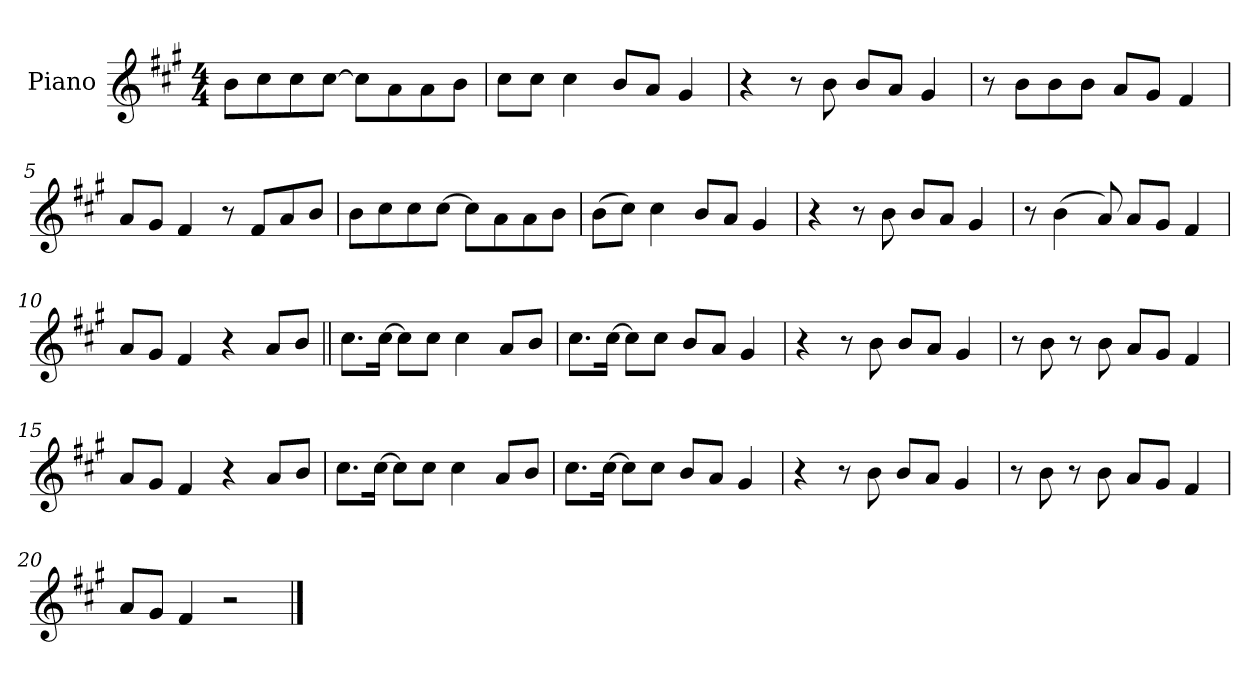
**kern
*part1
*staff1
*I"Piano
*I'Pno.
*clefG2
*k[f#c#g#]
*M4/4
*MM146
=1
8bL
8cc#
8cc#
[8cc#J
8cc#L]
8a
8a
8bJ
=2
8cc#L
8cc#J
4cc#
8bL
8aJ
4g#
=3
4r
8r
8b
8bL
8aJ
4g#
=4
8r
8bL
8b
8bJ
8aL
8g#J
4f#
=5
8aL
8g#J
4f#
8r
8f#L
8a
8bJ
=6
8bL
8cc#
8cc#
[8cc#J
8cc#L]
8a
8a
8bJ
=7
(8bL
8cc#J)
4cc#
8bL
8aJ
4g#
=8
4r
8r
8b
8bL
8aJ
4g#
=9
8r
(4b
8a)
8aL
8g#J
4f#
=10
8aL
8g#J
4f#
4r
8aL
8bJ
=11||
8.cc#L
[16cc#Jk
8cc#L]
8cc#J
4cc#
8aL
8bJ
=12
8.cc#L
[16cc#Jk
8cc#L]
8cc#J
8bL
8aJ
4g#
=13
4r
8r
8b
8bL
8aJ
4g#
=14
8r
8b
8r
8b
8aL
8g#J
4f#
=15
8aL
8g#J
4f#
4r
8aL
8bJ
=16
8.cc#L
[16cc#Jk
8cc#L]
8cc#J
4cc#
8aL
8bJ
=17
8.cc#L
[16cc#Jk
8cc#L]
8cc#J
8bL
8aJ
4g#
=18
4r
8r
8b
8bL
8aJ
4g#
=19
8r
8b
8r
8b
8aL
8g#J
4f#
=20
8aL
8g#J
4f#
2r
==
*-
